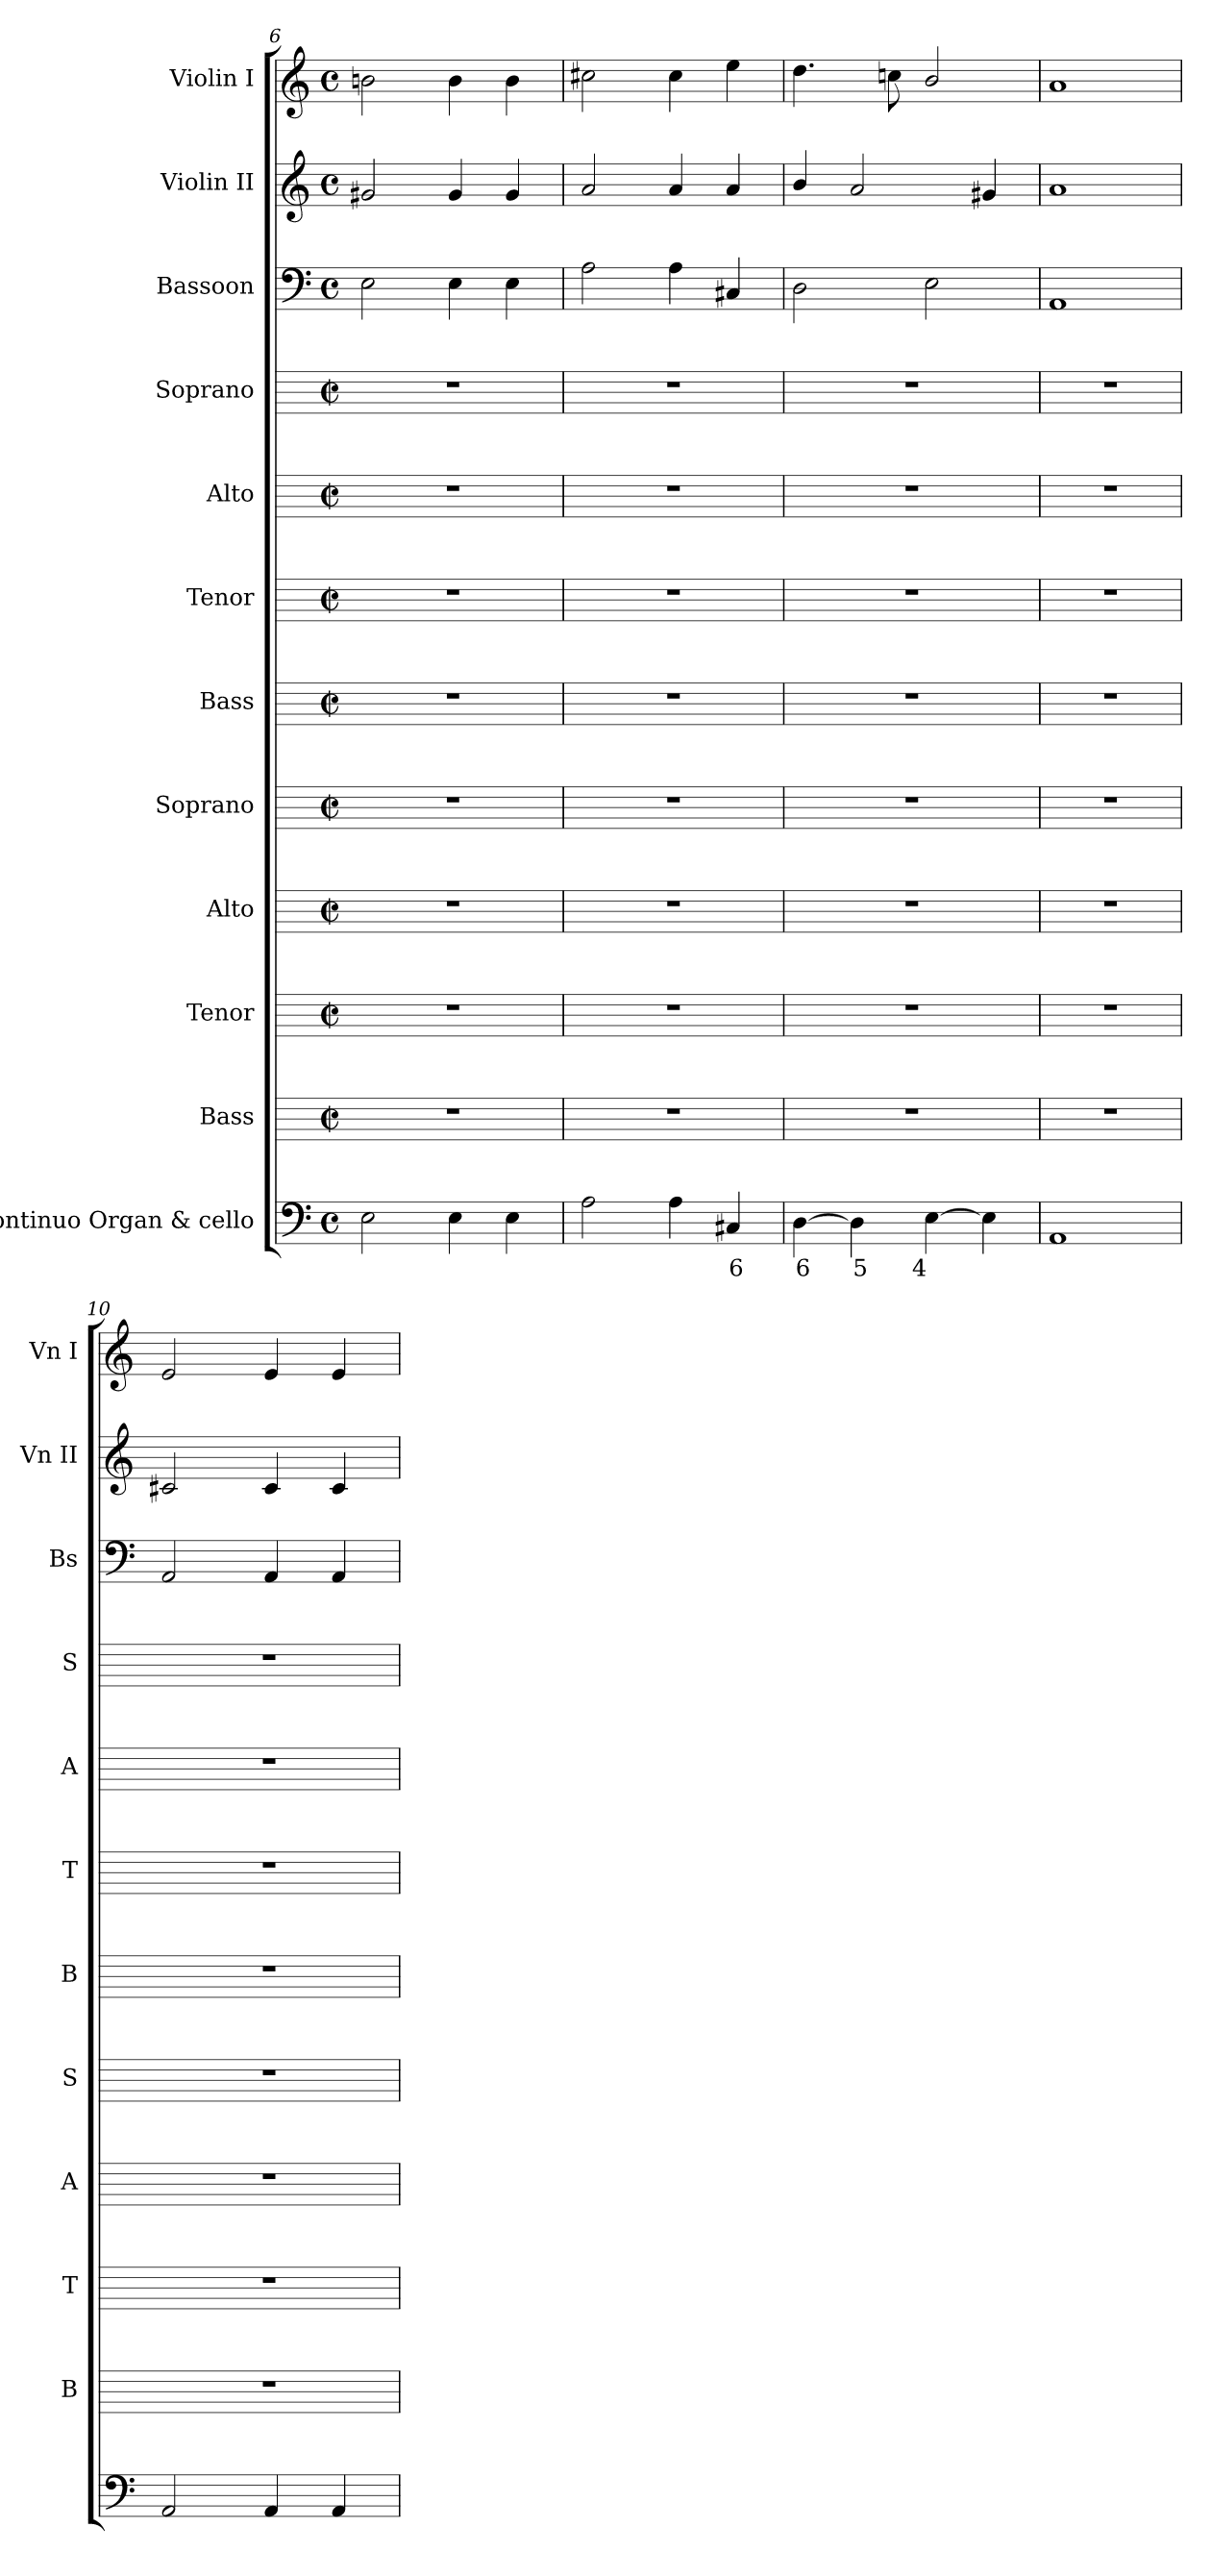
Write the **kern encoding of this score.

**kern	**text	**kern	**kern	**kern	**kern	**kern	**kern	**kern	**kern	**kern	**kern	**kern
*part12	*part12	*part11	*part10	*part9	*part8	*part7	*part6	*part5	*part4	*part3	*part2	*part1
*staff12	*staff12	*staff11	*staff10	*staff9	*staff8	*staff7	*staff6	*staff5	*staff4	*staff3	*staff2	*staff1
*I"Continuo Organ & cello	*	*I"Bass	*I"Tenor	*I"Alto	*I"Soprano	*I"Bass	*I"Tenor	*I"Alto	*I"Soprano	*I"Bassoon	*I"Violin II	*I"Violin I
*	*	*I'B	*I'T	*I'A	*I'S	*I'B	*I'T	*I'A	*I'S	*I'Bs	*I'Vn II	*I'Vn I
*clefF4	*	*	*	*	*	*	*	*	*	*clefF4	*clefG2	*clefG2
*	*	*ITrd4c7	*ITrd4c7	*ITrd4c7	*ITrd4c7	*	*	*	*	*	*	*
*k[]	*	*	*	*	*	*	*	*	*	*k[]	*k[]	*k[]
*C:	*	*	*	*	*	*	*	*	*	*C:	*C:	*C:
*M4/4	*	*M2/2	*M2/2	*M2/2	*M2/2	*M2/2	*M2/2	*M2/2	*M2/2	*M4/4	*M4/4	*M4/4
*met(c)	*	*met(c|)	*met(c|)	*met(c|)	*met(c|)	*met(c|)	*met(c|)	*met(c|)	*met(c|)	*met(c)	*met(c)	*met(c)
=6	=6	=6	=6	=6	=6	=6	=6	=6	=6	=6	=6	=6
2E	.	1r	1r	1r	1r	1r	1r	1r	1r	2E	2g#X	2bn
4E	.	.	.	.	.	.	.	.	.	4E	4g#	4b
4E	.	.	.	.	.	.	.	.	.	4E	4g#	4b
=7	=7	=7	=7	=7	=7	=7	=7	=7	=7	=7	=7	=7
2A	.	1r	1r	1r	1r	1r	1r	1r	1r	2A	2a	2cc#X
4A	.	.	.	.	.	.	.	.	.	4A	4a	4cc#
!	!LO:LY:b	!	!	!	!	!	!	!	!	!	!	!
4C#X	6	.	.	.	.	.	.	.	.	4C#X	4a	4ee
=8	=8	=8	=8	=8	=8	=8	=8	=8	=8	=8	=8	=8
!	!LO:LY:b	!	!	!	!	!	!	!	!	!	!	!
[4D	6	1r	1r	1r	1r	1r	1r	1r	1r	2D	4b/	4.dd
!	!LO:LY:b	!	!	!	!	!	!	!	!	!	!	!
4D]	5	.	.	.	.	.	.	.	.	.	2a	.
.	.	.	.	.	.	.	.	.	.	.	.	8ccn
!	!LO:LY:b	!	!	!	!	!	!	!	!	!	!	!
[4E	4	.	.	.	.	.	.	.	.	2E	.	2b/
4E]	.	.	.	.	.	.	.	.	.	.	4g#X	.
=9	=9	=9	=9	=9	=9	=9	=9	=9	=9	=9	=9	=9
1AA	.	1r	1r	1r	1r	1r	1r	1r	1r	1AA	1a	1a
=10	=10	=10	=10	=10	=10	=10	=10	=10	=10	=10	=10	=10
2AA	.	1r	1r	1r	1r	1r	1r	1r	1r	2AA	2c#X	2e
4AA	.	.	.	.	.	.	.	.	.	4AA	4c#	4e
4AA	.	.	.	.	.	.	.	.	.	4AA	4c#	4e
=	=	=	=	=	=	=	=	=	=	=	=	=
*-	*-	*-	*-	*-	*-	*-	*-	*-	*-	*-	*-	*-
